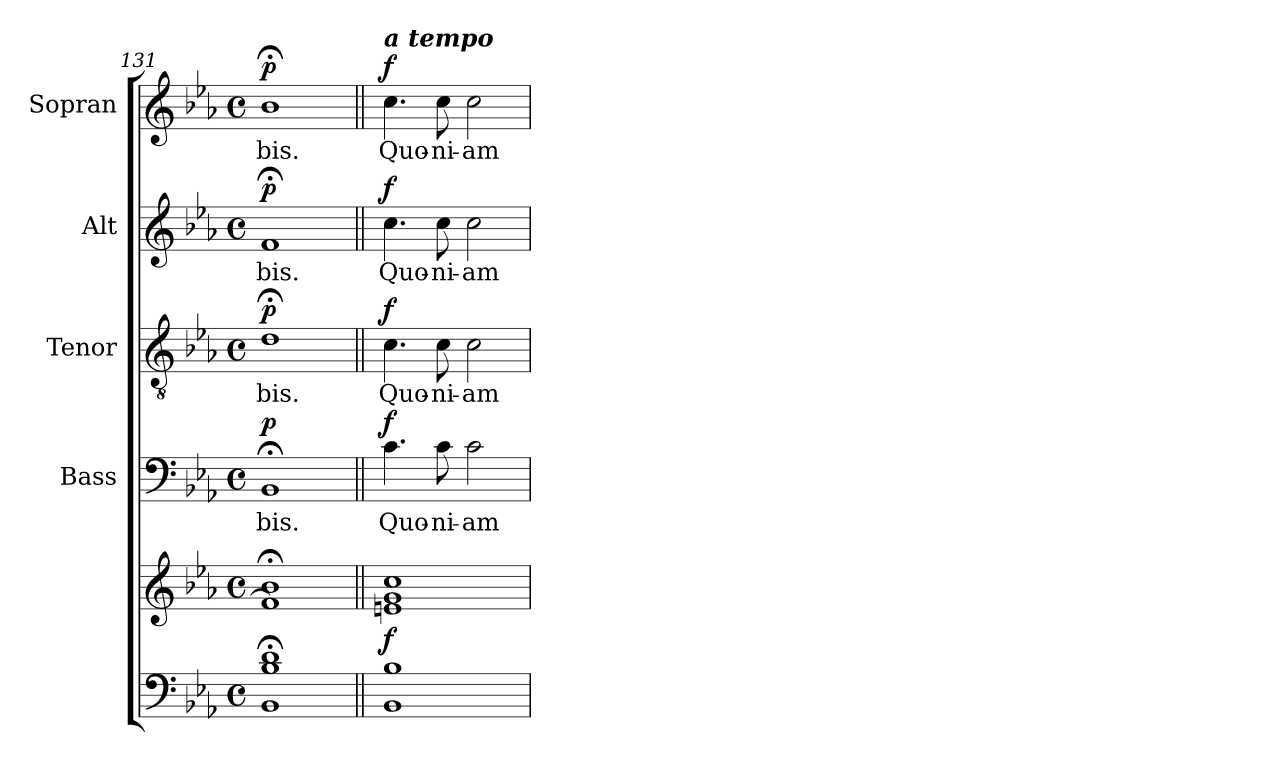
**kern	**kern	**dynam	**kern	**text	**dynam	**kern	**text	**dynam	**kern	**text	**dynam	**kern	**text	**dynam
*part5	*part5	*part5	*part4	*part4	*part4	*part3	*part3	*part3	*part2	*part2	*part2	*part1	*part1	*part1
*staff6	*staff5	*staff5/6	*staff4	*staff4	*staff4	*staff3	*staff3	*staff3	*staff2	*staff2	*staff2	*staff1	*staff1	*staff1
*	*	*	*I"Bass	*	*	*I"Tenor	*	*	*I"Alt	*	*	*I"Sopran	*	*
*	*	*	*I'B.	*	*	*I'T.	*	*	*I'A.	*	*	*I'S.	*	*
*clefF4	*clefG2	*	*clefF4	*	*	*clefGv2	*	*	*clefG2	*	*	*clefG2	*	*
*k[b-e-a-]	*k[b-e-a-]	*	*k[b-e-a-]	*	*	*k[b-e-a-]	*	*	*k[b-e-a-]	*	*	*k[b-e-a-]	*	*
*E-:	*E-:	*	*E-:	*	*	*E-:	*	*	*E-:	*	*	*E-:	*	*
*M4/4	*M4/4	*	*M4/4	*	*	*M4/4	*	*	*M4/4	*	*	*M4/4	*	*
*met(c)	*met(c)	*	*met(c)	*	*	*met(c)	*	*	*met(c)	*	*	*met(c)	*	*
=131	=131	=131	=131	=131	=131	=131	=131	=131	=131	=131	=131	=131	=131	=131
*^	*^	*	*	*	*	*	*	*	*	*	*	*	*	*
!	!	!	!	!	!	!LO:LY:b	!LO:DY:a	!	!LO:LY:b	!LO:DY:a	!	!LO:LY:b	!LO:DY:a	!	!LO:LY:b	!LO:DY:a
1B-; 1d;	1BB-	1b-;<	1f]	.	1BB-;<	-bis.	p	1d;<	-bis.	p	1f;<	-bis.	p	1b-;<	-bis.	p
!!LO:LB:g=z
=132||	=132||	=132||	=132||	=132||	=132||	=132||	=132||	=132||	=132||	=132||	=132||	=132||	=132||	=132||	=132||	=132||
!	!	!	!	!	!	!	!	!	!	!	!	!	!	!LO:TX:a:Bi:t=a tempo	!	!
!	!	!	!	!LO:DY:b	!	!LO:LY:b	!LO:DY:a	!	!LO:LY:b	!LO:DY:a	!	!LO:LY:b	!LO:DY:a	!	!LO:LY:b	!LO:DY:a
1B-	1BB-	1cc	1en 1g	f	4.c\	Quo-	f	4.c\	Quo-	f	4.cc\	Quo-	f	4.cc\	Quo-	f
!	!	!	!	!	!	!LO:LY:b	!	!	!LO:LY:b	!	!	!LO:LY:b	!	!	!LO:LY:b	!
.	.	.	.	.	8c\	-ni-	.	8c\	-ni-	.	8cc\	-ni-	.	8cc\	-ni-	.
!	!	!	!	!	!	!LO:LY:b	!	!	!LO:LY:b	!	!	!LO:LY:b	!	!	!LO:LY:b	!
.	.	.	.	.	2c\	-am	.	2c\	-am	.	2cc\	-am	.	2cc\	-am	.
*v	*v	*	*	*	*	*	*	*	*	*	*	*	*	*	*	*
*	*v	*v	*	*	*	*	*	*	*	*	*	*	*	*	*
=	=	=	=	=	=	=	=	=	=	=	=	=	=	=
*-	*-	*-	*-	*-	*-	*-	*-	*-	*-	*-	*-	*-	*-	*-
